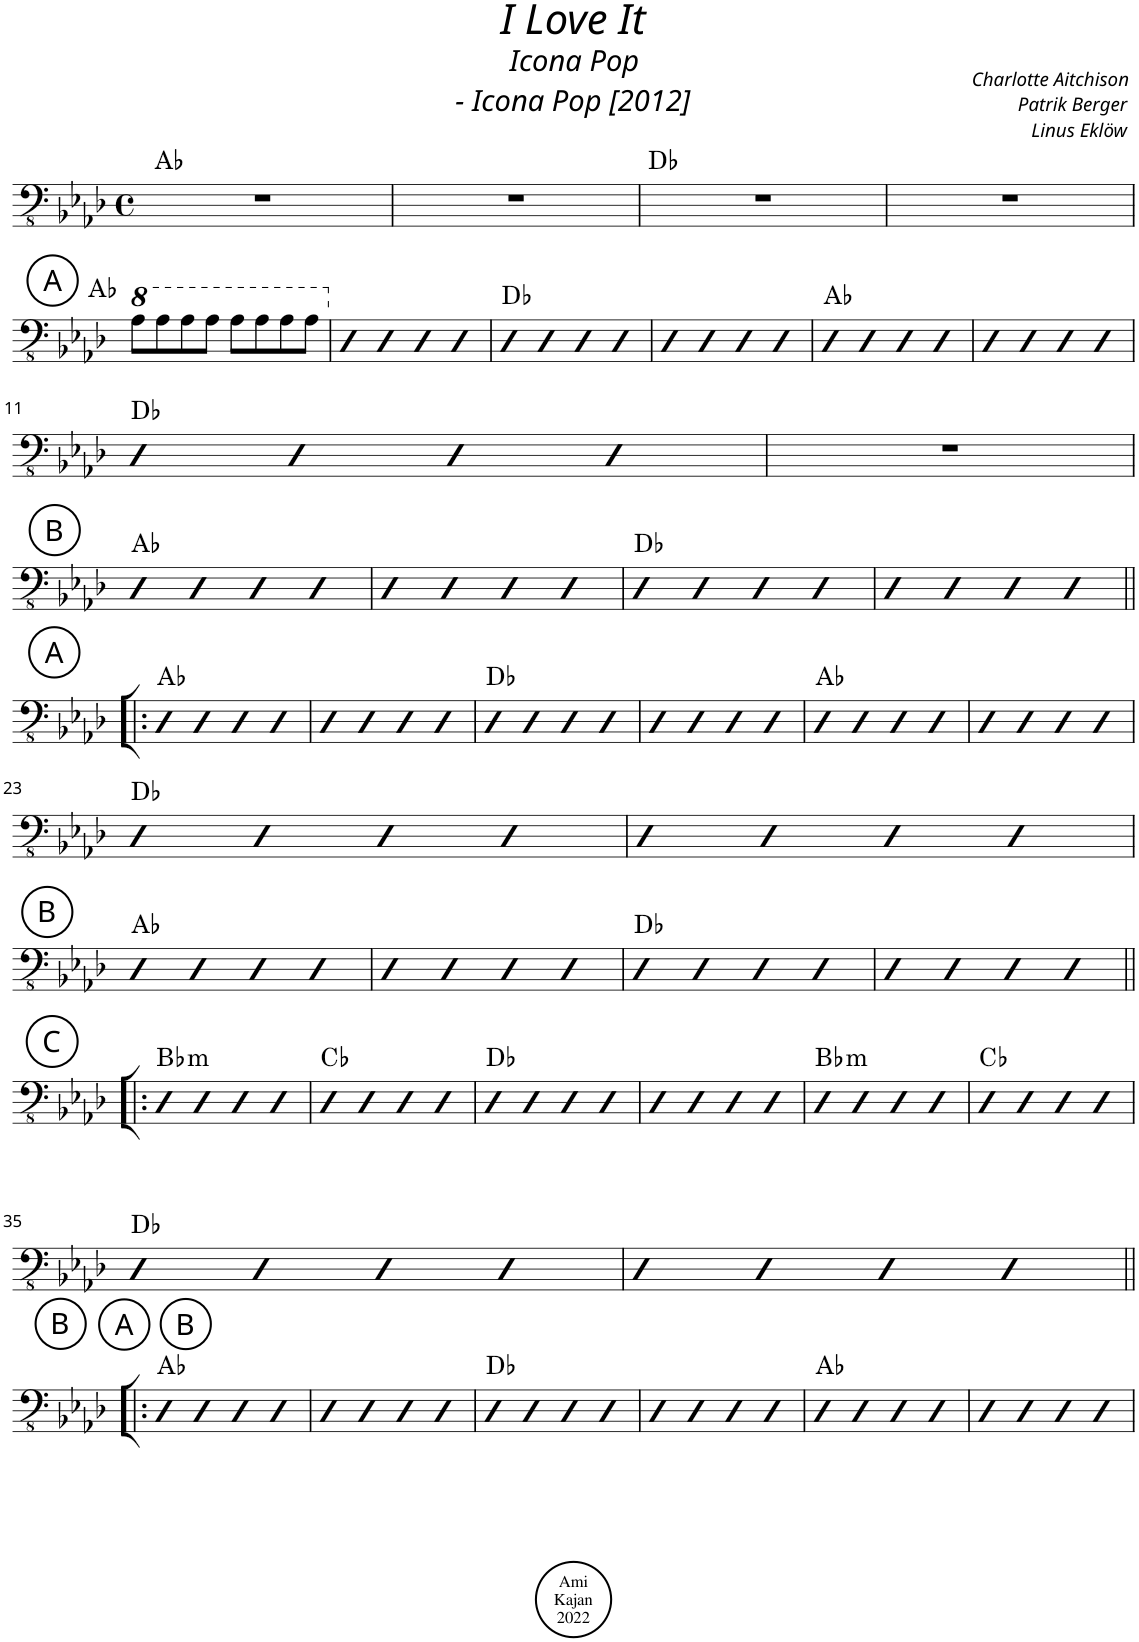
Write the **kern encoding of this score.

**kern	**harte
*part1	*part1
*staff1	*
*I"Acoustic Bass	*
*I'Bass	*
*clefFv4	*
*k[b-e-a-d-]	*
*M4/4	*
*met(c)	*
=1	=1
1r	Ab:maj
=2	=2
1r	.
=3	=3
1r	Db:maj
=4	=4
1r	.
!!LO:LB:g=z
!!LO:REH:place=s1:a:cj:enc=circle:fs=14:t=A
=5	=5
*8va	*
8A-\L	Ab:maj
8A-\	.
8A-\	.
8A-\J	.
8A-\L	.
8A-\	.
8A-\	.
8A-\J	.
=6	=6
*X8va	*
4DD-	.
4DD-	.
4DD-	.
4DD-	.
=7	=7
4DD-	Db:maj
4DD-	.
4DD-	.
4DD-	.
=8	=8
4DD-	.
4DD-	.
4DD-	.
4DD-	.
=9	=9
4DD-	Ab:maj
4DD-	.
4DD-	.
4DD-	.
=10	=10
4DD-	.
4DD-	.
4DD-	.
4DD-	.
!!LO:LB:g=z
=11	=11
4DD-	Db:maj
4DD-	.
4DD-	.
4DD-	.
=12	=12
1r	.
!!LO:LB:g=z
!!LO:REH:place=s1:a:cj:enc=circle:fs=14:t=B
=13	=13
4DD-	Ab:maj
4DD-	.
4DD-	.
4DD-	.
=14	=14
4DD-	.
4DD-	.
4DD-	.
4DD-	.
=15	=15
4DD-	Db:maj
4DD-	.
4DD-	.
4DD-	.
=16	=16
4DD-	.
4DD-	.
4DD-	.
4DD-	.
!!LO:LB:g=z
!!LO:REH:place=s1:a:cj:enc=circle:fs=14:t=A
=17!|:	=17!|:
4DD-	Ab:maj
4DD-	.
4DD-	.
4DD-	.
=18	=18
4DD-	.
4DD-	.
4DD-	.
4DD-	.
=19	=19
4DD-	Db:maj
4DD-	.
4DD-	.
4DD-	.
=20	=20
4DD-	.
4DD-	.
4DD-	.
4DD-	.
=21	=21
4DD-	Ab:maj
4DD-	.
4DD-	.
4DD-	.
=22	=22
4DD-	.
4DD-	.
4DD-	.
4DD-	.
!!LO:LB:g=z
=23	=23
4DD-	Db:maj
4DD-	.
4DD-	.
4DD-	.
=24	=24
4DD-	.
4DD-	.
4DD-	.
4DD-	.
!!LO:LB:g=z
!!LO:REH:place=s1:a:cj:enc=circle:fs=14:t=B
=25	=25
4DD-	Ab:maj
4DD-	.
4DD-	.
4DD-	.
=26	=26
4DD-	.
4DD-	.
4DD-	.
4DD-	.
=27	=27
4DD-	Db:maj
4DD-	.
4DD-	.
4DD-	.
=28	=28
4DD-	.
4DD-	.
4DD-	.
4DD-	.
!!LO:LB:g=z
!!LO:REH:place=s1:a:cj:enc=circle:fs=14:t=C
=29!|:	=29!|:
!	!LO:H:kt=m
4DD-	Bb:min
4DD-	.
4DD-	.
4DD-	.
=30	=30
4DD-	Cb:maj
4DD-	.
4DD-	.
4DD-	.
=31	=31
4DD-	Db:maj
4DD-	.
4DD-	.
4DD-	.
=32	=32
4DD-	.
4DD-	.
4DD-	.
4DD-	.
=33	=33
!	!LO:H:kt=m
4DD-	Bb:min
4DD-	.
4DD-	.
4DD-	.
=34	=34
4DD-	Cb:maj
4DD-	.
4DD-	.
4DD-	.
!!LO:LB:g=z
=35	=35
4DD-	Db:maj
4DD-	.
4DD-	.
4DD-	.
=36	=36
4DD-	.
4DD-	.
4DD-	.
4DD-	.
!!LO:LB:g=z
!!LO:REH:place=s1:a:cj:enc=circle:fs=14:t=B:qo=1
!!LO:REH:place=s1:a:cj:enc=circle:fs=14:t=A
!!LO:REH:place=s1:a:cj:enc=circle:fs=14:t=B
=37!|:	=37!|:
4DD-	Ab:maj
4DD-	.
4DD-	.
4DD-	.
=38	=38
4DD-	.
4DD-	.
4DD-	.
4DD-	.
=39	=39
4DD-	Db:maj
4DD-	.
4DD-	.
4DD-	.
=40	=40
4DD-	.
4DD-	.
4DD-	.
4DD-	.
=41	=41
4DD-	Ab:maj
4DD-	.
4DD-	.
4DD-	.
=42	=42
4DD-	.
4DD-	.
4DD-	.
4DD-	.
=	=
*-	*-
